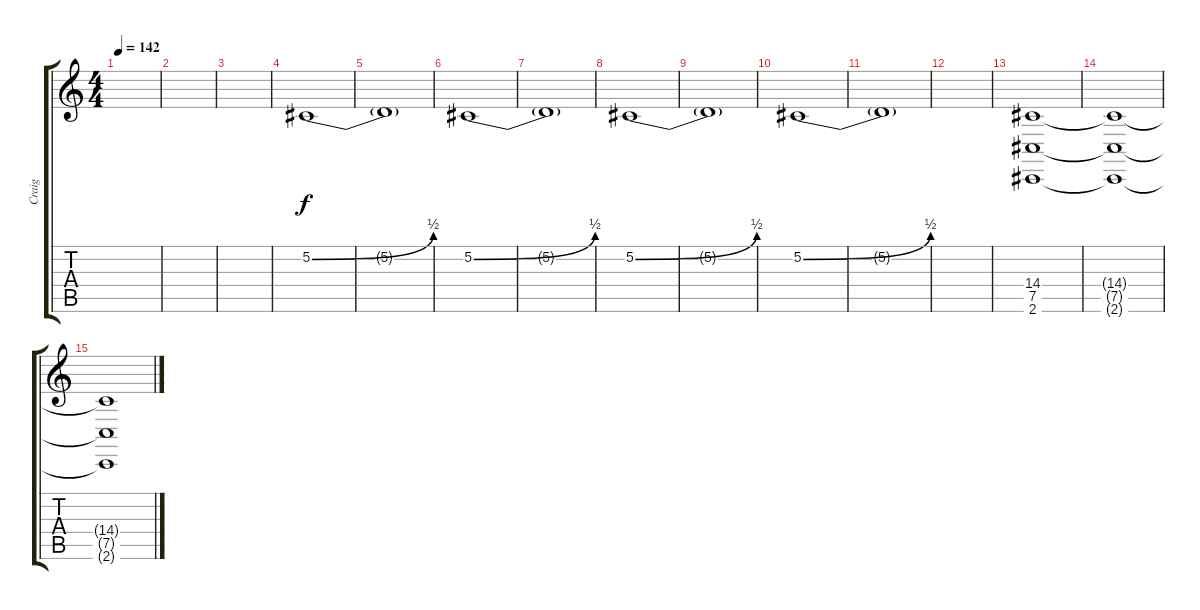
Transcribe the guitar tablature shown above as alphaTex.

\track ("Craig" "Craig") {instrument fx7echoes}
\staff {score tabs}
\tuning (Db4 Ab3 E3 B2 Gb2 B1) {hide}
\ts (4 4)
\tempo 142
\clef g2
\ks c
|
|
|
5.2{be (bend 0 0 60 2)}.1 |
5.2{t}.1 |
5.2{be (bend 0 0 60 2)}.1 |
5.2{t}.1 |
5.2{be (bend 0 0 60 2)}.1 |
5.2{t}.1 |
5.2{be (bend 0 0 60 2)}.1 |
5.2{t}.1 |
|
(14.4 7.5 2.6).1 |
(14.4{t} 7.5{t} 2.6{t}).1 |
(14.4{t} 7.5{t} 2.6{t}).1
